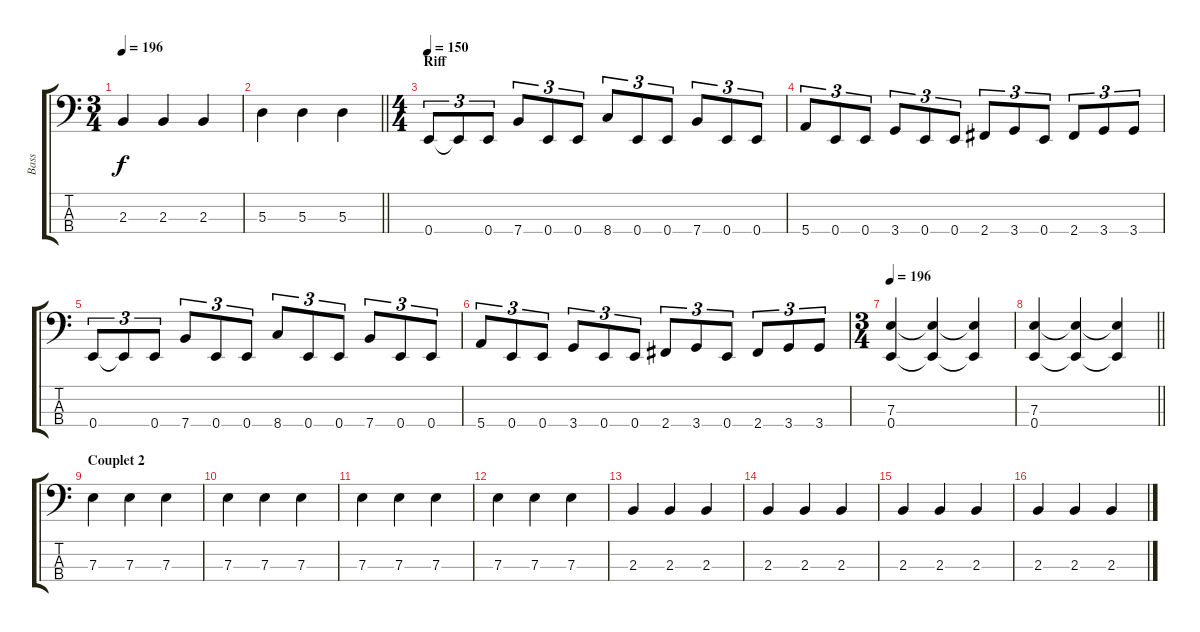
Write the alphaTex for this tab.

\track ("Bass" "Bass") {instrument electricbassfinger}
\staff {score tabs}
\tuning (G2 D2 A1 E1) {hide}
\ts (3 4)
\tempo 196
\clef f4
\ks c
2.3.4{dy f} 2.3.4 2.3.4 |
\barLineRight lightlight
5.3.4 5.3.4 5.3.4 |
\ts (4 4)
\section ("" "Riff")
\tempo 150
0.4.8{tu (3 2)} 0.4{t}.8{tu (3 2)} 0.4.8{tu (3 2)} 7.4.8{tu (3 2)} 0.4.8{tu (3 2)} 0.4.8{tu (3 2)} 8.4.8{tu (3 2)} 0.4.8{tu (3 2)} 0.4.8{tu (3 2)} 7.4.8{tu (3 2)} 0.4.8{tu (3 2)} 0.4.8{tu (3 2)} |
5.4.8{tu (3 2)} 0.4.8{tu (3 2)} 0.4.8{tu (3 2)} 3.4.8{tu (3 2)} 0.4.8{tu (3 2)} 0.4.8{tu (3 2)} 2.4.8{tu (3 2)} 3.4.8{tu (3 2)} 0.4.8{tu (3 2)} 2.4.8{tu (3 2)} 3.4.8{tu (3 2)} 3.4.8{tu (3 2)} |
0.4.8{tu (3 2)} 0.4{t}.8{tu (3 2)} 0.4.8{tu (3 2)} 7.4.8{tu (3 2)} 0.4.8{tu (3 2)} 0.4.8{tu (3 2)} 8.4.8{tu (3 2)} 0.4.8{tu (3 2)} 0.4.8{tu (3 2)} 7.4.8{tu (3 2)} 0.4.8{tu (3 2)} 0.4.8{tu (3 2)} |
5.4.8{tu (3 2)} 0.4.8{tu (3 2)} 0.4.8{tu (3 2)} 3.4.8{tu (3 2)} 0.4.8{tu (3 2)} 0.4.8{tu (3 2)} 2.4.8{tu (3 2)} 3.4.8{tu (3 2)} 0.4.8{tu (3 2)} 2.4.8{tu (3 2)} 3.4.8{tu (3 2)} 3.4.8{tu (3 2)} |
\ts (3 4)
\tempo 196
(7.3 0.4).4 (7.3{t} 0.4{t}).4 (7.3{t} 0.4{t}).4 |
\barLineRight lightlight
(7.3 0.4).4 (7.3{t} 0.4{t}).4 (7.3{t} 0.4{t}).4 |
\section ("" "Couplet 2")
7.3.4 7.3.4 7.3.4 |
7.3.4 7.3.4 7.3.4 |
7.3.4 7.3.4 7.3.4 |
7.3.4 7.3.4 7.3.4 |
2.3.4 2.3.4 2.3.4 |
2.3.4 2.3.4 2.3.4 |
2.3.4 2.3.4 2.3.4 |
2.3.4 2.3.4 2.3.4
